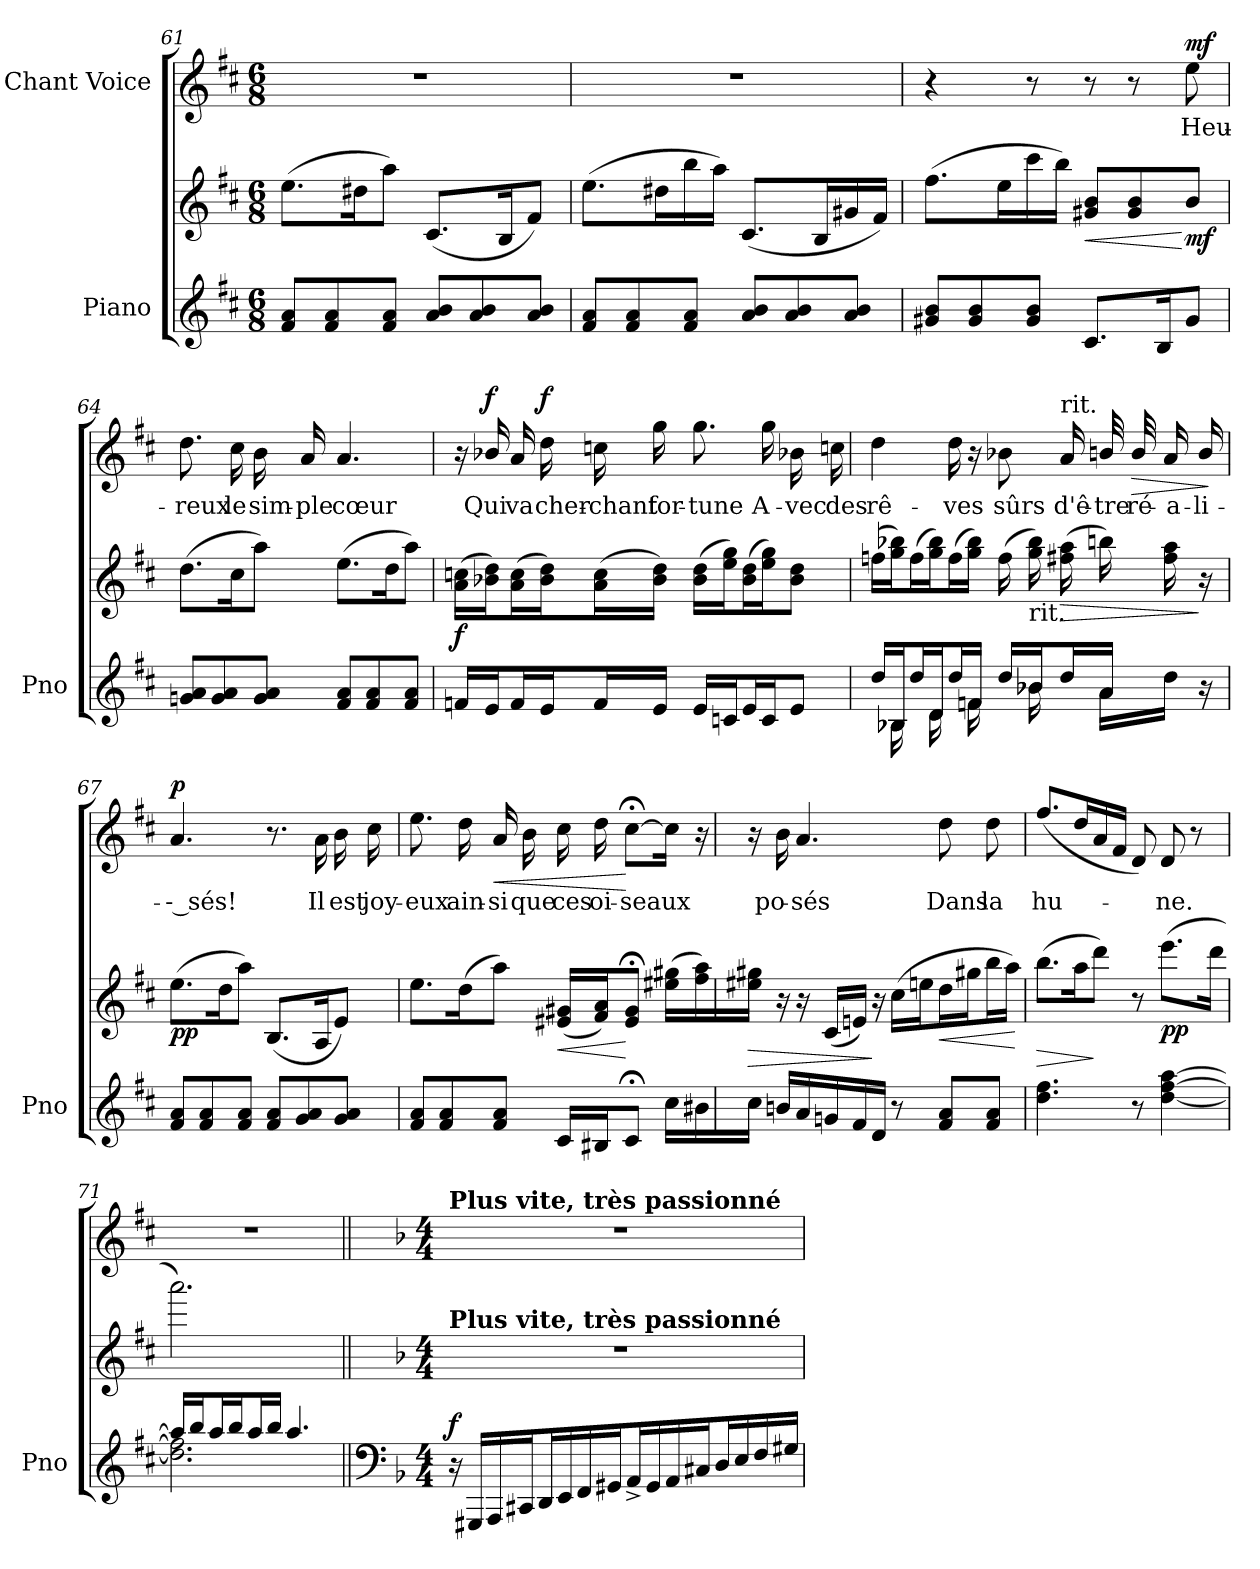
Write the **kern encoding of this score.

**kern	**kern	**dynam	**kern	**text	**dynam
*part2	*part2	*part2	*part1	*part1	*part1
*staff3	*staff2	*staff2/3	*staff1	*staff1	*staff1
*I"Piano	*	*	*I"Chant Voice	*	*
*I'Pno	*	*	*	*	*
*clefG2	*clefG2	*	*clefG2	*	*
*k[f#c#]	*k[f#c#]	*	*k[f#c#]	*	*
*M6/8	*M6/8	*	*M6/8	*	*
=61	=61	=61	=61	=61	=61
8f#/ 8a/L	(8.ee\L	.	2.r	.	.
8f#/ 8a/	.	.	.	.	.
.	16dd#X\K	.	.	.	.
8f#/ 8a/J	8aa\J)	.	.	.	.
8a/ 8b/L	(8.c#/L	.	.	.	.
8a/ 8b/	.	.	.	.	.
.	16B/K	.	.	.	.
8a/ 8b/J	8f#/J)	.	.	.	.
!!LO:LB:g=z
=62	=62	=62	=62	=62	=62
8f#/ 8a/L	(8.ee\L	.	2.r	.	.
8f#/ 8a/	.	.	.	.	.
.	16dd#X\L	.	.	.	.
8f#/ 8a/J	16bb\	.	.	.	.
.	16aa\JJ)	.	.	.	.
8a/ 8b/L	(8.c#/L	.	.	.	.
8a/ 8b/	.	.	.	.	.
.	16B/L	.	.	.	.
8a/ 8b/J	16g#X/	.	.	.	.
.	16f#/JJ)	.	.	.	.
=63	=63	=63	=63	=63	=63
8g#X/ 8b/L	(8.ff#\L	.	4r	.	.
8g#/ 8b/	.	.	.	.	.
.	16ee\L	.	.	.	.
8g#/ 8b/J	16ccc#\	.	8r	.	.
.	16bb\JJ)	.	.	.	.
!	!	!LO:HP:b	!	!	!
8.c#/L	8g#X/ 8b/L	<	8r	.	.
.	8g#/ 8b/	.	8r	.	.
16B/K	.	.	.	.	.
!	!	!LO:DY:n=1:b	!	!LO:LY:b	!LO:DY:a
8g#/J	8b/J	[ mf	8ee\	Heu-	mf
=64	=64	=64	=64	=64	=64
!	!	!	!	!LO:LY:b	!
8gn/ 8a/L	(8.dd\L	.	8.dd\	-reux	.
8g/ 8a/	.	.	.	.	.
!	!	!	!	!LO:LY:b	!
.	16cc#\K	.	16cc#\	le	.
!	!	!	!	!LO:LY:b	!
8g/ 8a/J	8aa\J)	.	16b\	sim-	.
!	!	!	!	!LO:LY:b	!
.	.	.	16a/	-ple	.
!	!	!	!	!LO:LY:b	!
8f#/ 8a/L	(8.ee\L	.	4.a/	cœur	.
8f#/ 8a/	.	.	.	.	.
.	16dd\K	.	.	.	.
8f#/ 8a/J	8aa\J)	.	.	.	.
!!LO:LB:g=z
=65	=65	=65	=65	=65	=65
!	!	!LO:DY:b	!	!	!
16fn/LL	(16a\ 16ccn\LL	f	16r	.	.
!	!	!	!	!LO:LY:b	!LO:DY:a
16e/J	16b-X\ 16dd\J)	.	16b-X/	Qui	f
!	!	!	!	!LO:LY:b	!
16f/L	(16a\ 16cc\L	.	16a/	va	.
!	!	!	!	!LO:LY:b	!LO:DY:a
16e/J	16b-\ 16dd\J)	.	16dd\	cher-	f
!	!	!	!	!LO:LY:b	!
16f/L	(16a\ 16cc\L	.	16ccn\	-chant	.
!	!	!	!	!LO:LY:b	!
16e/JJ	16b-\ 16dd\JJ)	.	16gg\	for-	.
!	!	!	!	!LO:LY:b	!
16e/LL	(16b-\ 16dd\LL	.	8.gg\	-tune	.
16cn/J	16ee\ 16gg\J)	.	.	.	.
16e/L	(16b-\ 16dd\L	.	.	.	.
!	!	!	!	!LO:LY:b	!
16c/J	16ee\ 16gg\J)	.	16gg\	A-	.
!	!	!	!	!LO:LY:b	!
8e/J	8b-\ 8dd\J	.	16b-X\	-vec	.
!	!	!	!	!LO:LY:b	!
.	.	.	16ccn\	des	.
=66	=66	=66	=66	=66	=66
*^	*	*	*	*	*
!	!	!	!	!	!LO:LY:b	!
16dd/LL	16ryy	(16ffn\LL	.	4dd\	rê-	.
16B-X/J	16B-\	16gg\ 16bb-X\J)	.	.	.	.
16dd/L	16ryy	(16ff\L	.	.	.	.
16d/J	16d\	16gg\ 16bb-\J)	.	.	.	.
!	!	!	!	!	!LO:LY:b	!
16dd/L	16ryy	(16ff\L	.	16dd\	-ves	.
16fn/JJ	16f\	16gg\ 16bb-\JJ)	.	16r	.	.
!	!	!	!	!	!LO:LY:b	!
16dd/LL	16ryy	(16ff\LL	.	8b-X\	sûrs	.
!	!	!LO:TX:b:t=rit.	!	!	!	!
16b-X/J	16b-\	16gg\ 16bb-\J)	.	.	.	.
!	!	!	!	!LO:TX:a:t=rit.	!	!
!	!	!	!LO:HP:b	!	!LO:LY:b	!
16dd/L	16ryy	(16ff#X\ 16aa\L	>	16a/	d'ê-	.
!	!	!	!	!	!LO:LY:b	!
16a/JJ	16a\LL	16bbn\J)	.	32bn/	-tre	.
!	!	!	!	!	!LO:LY:b	!LO:HP:b
.	.	.	.	32b/	ré-	>
!	!	!	!	!	!LO:LY:b	!
16ryy	16dd\JJ	16ff#\ 16aa\JL	.	16a/	-a-	.
!	!	!	!	!	!LO:LY:b	!
16r	16ryy	16r	]	16b/	-li-	.
*v	*v	*	*	*	*	*
.	.	.	.	.	]
!!LO:PB:g=z
=67	=67	=67	=67	=67	=67
!	!	!LO:DY:b	!	!LO:LY:b	!LO:DY:a
8f#/ 8a/L	(8.ee\L	pp	4.a/	-- sés!	p
8f#/ 8a/	.	.	.	.	.
.	16dd\K	.	.	.	.
8f#/ 8a/J	8aa\J)	.	.	.	.
8f#/ 8a/L	(8.B/L	.	8.r	.	.
8g/ 8a/	.	.	.	.	.
!	!	!	!	!LO:LY:b	!
.	16A/K	.	16a\	Il	.
!	!	!	!	!LO:LY:b	!
8g/ 8a/J	8e/J)	.	16b\	est	.
!	!	!	!	!LO:LY:b	!
.	.	.	16cc#\	joy-	.
=68	=68	=68	=68	=68	=68
!	!	!	!	!LO:LY:b	!
8f#/ 8a/L	8.ee\L	.	8.ee\	-eux	.
8f#/ 8a/	.	.	.	.	.
!	!	!	!	!LO:LY:b	!
.	(16dd\K	.	16dd\	ain-	.
!	!	!	!	!LO:LY:b	!LO:HP:b
8f#/ 8a/J	8aa\J)	.	16a/	-si	<
!	!	!	!	!LO:LY:b	!
.	.	.	16b\	que	.
!	!	!LO:HP:b	!	!LO:LY:b	!
16c#/LL	(16e#X/ 16g#X/LL	<	16cc#\	ces	.
!	!	!	!	!LO:LY:b	!
16B#X/J	16f#/ 16a/J)	.	16dd\	oi-	.
!	!	!	!	!LO:LY:b	!
8c#;</J	8e#/;< 8g#/;<J	[	[8cc#;<\L	-seaux	[
16cc#\LL	(16ee#X\ 16gg#X\LL	.	16cc#\Jk]	.	.
16b#X\	16ff#\ 16aa\)	.	16r	.	.
=69	=69	=69	=69	=69	=69
!	!	!LO:HP:b	!	!	!
16cc#\JJ	16ee#X\ 16gg#X\JJ	>	16r	.	.
!	!	!	!	!LO:LY:b	!
16bn/LL	16r	.	16b\	po-	.
!	!	!	!	!LO:LY:b	!
16a/	16r	.	4.a/	-sés	.
16gn/	(16c#/LL	.	.	.	.
16f#/	16en/JJ)	.	.	.	.
16d/JJ	16r	]	.	.	.
8r	(16cc#\LL	.	.	.	.
.	16een\J	.	.	.	.
!	!	!LO:HP:b	!	!LO:LY:b	!
8f#/ 8a/L	16dd\L	<	8dd\	Dans	.
.	16gg#X\J	.	.	.	.
!	!	!	!	!LO:LY:b	!
8f#/ 8a/J	16bb\L	.	8dd\	la	.
.	16aa\JJ)	.	.	.	.
.	.	[	.	.	.
!!LO:LB:g=z
=70	=70	=70	=70	=70	=70
!	!	!LO:HP:b	!	!LO:LY:b	!
4.dd\ 4.ff#\	(8.bb\L	>	(8.ff#/L	hu-	.
.	16aa\K	.	16dd/L	.	.
.	8ddd\J)	]	16a/	.	.
.	.	.	16f#/JJ	.	.
8r	8r	.	8d/)	.	.
!	!	!LO:DY:b	!	!LO:LY:b	!
[4dd\ [4ff#\ [>4aa\	(8.eee\L	pp	8d/	-ne.	.
.	.	.	8r	.	.
.	16ddd\Jk	.	.	.	.
=71	=71	=71	=71	=71	=71
*^	*	*	*	*	*
16aa/LL]	2.dd\] 2.ff#\]	2.aaa\)	.	2.r	.	.
16bb/J	.	.	.	.	.	.
16aa/L	.	.	.	.	.	.
16bb/J	.	.	.	.	.	.
16aa/L	.	.	.	.	.	.
16bb/JJ	.	.	.	.	.	.
4.aa/	.	.	.	.	.	.
*v	*v	*	*	*	*	*
=72||	=72||	=72||	=72||	=72||	=72||
*clefF4	*	*	*	*	*
*k[b-]	*k[b-]	*	*k[b-]	*	*
*M4/4	*M4/4	*	*M4/4	*	*
!	!	!	!LO:TX:a:B:t=Plus vite, très passionné	!	!
!	!LO:TX:a:B:t=Plus vite, très passionné	!	!	!	!
!	!	!LO:DY:a=2	!	!	!
16r	1r	f	1r	.	.
16GGG#X/LL	.	.	.	.	.
16AAA/	.	.	.	.	.
16CC#X/J	.	.	.	.	.
16DD/L	.	.	.	.	.
16EE/	.	.	.	.	.
16FF/	.	.	.	.	.
16GG#X/J	.	.	.	.	.
16AA^>/L	.	.	.	.	.
16GG#/	.	.	.	.	.
16AA/	.	.	.	.	.
16C#X/J	.	.	.	.	.
16D/L	.	.	.	.	.
16E/	.	.	.	.	.
16F/	.	.	.	.	.
16G#X/JJ	.	.	.	.	.
=	=	=	=	=	=
*-	*-	*-	*-	*-	*-
